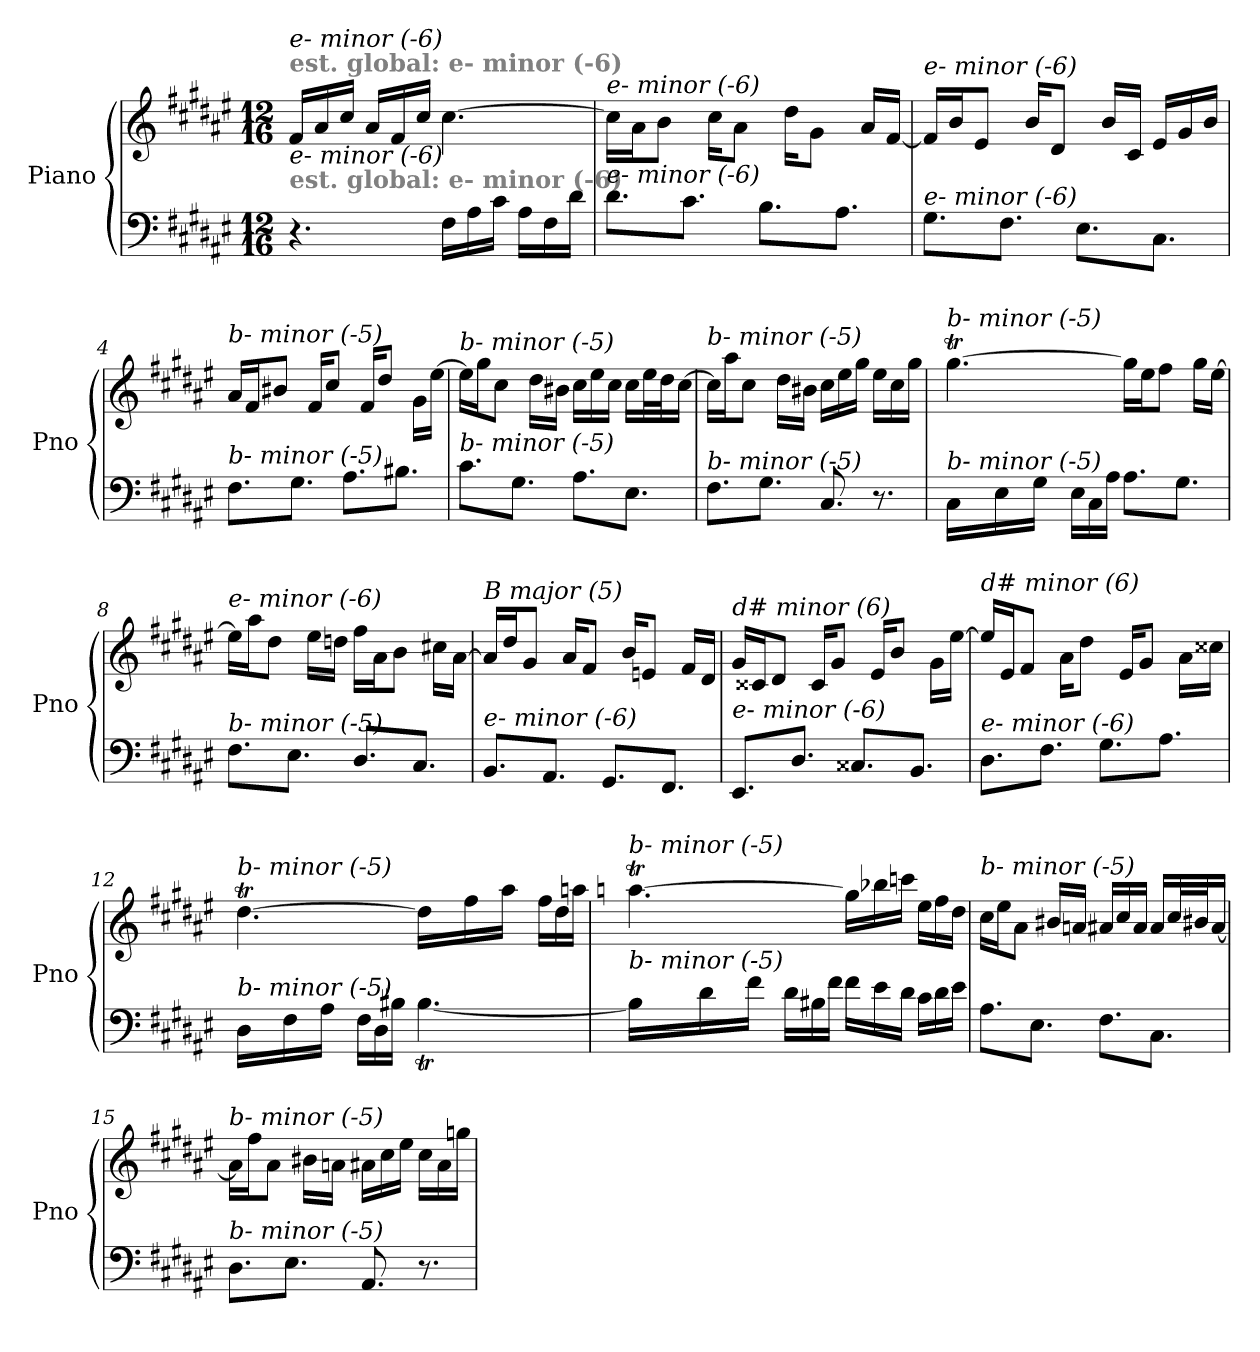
**kern	**kern
*part1	*part1
*staff2	*staff1
*I"Piano	*
*I'Pno	*
*clefF4	*clefG2
*k[f#c#g#d#a#e#]	*k[f#c#g#d#a#e#]
*F#:	*F#:
*M12/16	*M12/16
=1	=1
!	!LO:TX:a:B:color=#808080:t=est. global&colon; e- minor (-6)
!	!LO:TX:i:t=e- minor (-6)
!LO:TX:a:B:color=#808080:t=est. global&colon; e- minor (-6)	!
!LO:TX:i:t=e- minor (-6)	!
4.r	16f#/LL
.	16a#/
.	16cc#/JJ
.	16a#/LL
.	16f#/
.	16cc#/JJ
16F#\LL	[4.cc#\
16A#\	.
16c#\JJ	.
16A#\LL	.
16F#\	.
16d#\JJ	.
=2	=2
!	!LO:TX:i:t=e- minor (-6)
!LO:TX:i:t=e- minor (-6)	!
8.d#\L	16cc#\LL]
.	16a#\J
.	8b\J
8.c#\J	.
.	16cc#\KL
.	8a#\J
8.B\L	.
.	16dd#\KL
.	8g#\J
8.A#\J	.
.	16a#/LL
.	[16f#/JJ
=3	=3
!	!LO:TX:i:t=e- minor (-6)
!LO:TX:i:t=e- minor (-6)	!
8.G#\L	16f#/LL]
.	16b/J
.	8e#/J
8.F#\J	.
.	16b/KL
.	8d#/J
8.E#\L	.
.	16b/LL
.	16c#/JJ
8.C#\J	16e#/LL
.	16g#/
.	16b/JJ
=4	=4
!	!LO:TX:i:t=b- minor (-5)
!LO:TX:i:t=b- minor (-5)	!
8.F#\L	16a#/LL
.	16f#/J
.	8b#X/J
8.G#\J	.
.	16f#/KL
.	8cc#/J
8.A#\L	.
.	16f#/KL
.	8dd#/J
8.B#X\J	.
.	16g#\LL
.	[16ee#\JJ
!!LO:LB:g=z
=5	=5
!	!LO:TX:i:t=b- minor (-5)
!LO:TX:i:t=b- minor (-5)	!
8.c#\L	16ee#\LL]
.	16gg#\J
.	8cc#\J
8.G#\J	.
.	16dd#\LL
.	16b#X\JJ
8.A#\L	16cc#\LL
.	16ee#\
.	16cc#\JJ
8.E#\J	16cc#\LL
.	32ee#\L
.	32dd#\J
.	[16cc#\JJ
=6	=6
!	!LO:TX:i:t=b- minor (-5)
!LO:TX:i:t=b- minor (-5)	!
8.F#\L	16cc#\LL]
.	16aa#\J
.	8cc#\J
8.G#\J	.
.	16dd#\LL
.	16b#X\JJ
8.C#/	16cc#\LL
.	16ee#\
.	16gg#\JJ
8.r	16ee#\LL
.	16cc#\
.	16gg#\JJ
=7	=7
*^	*^
*	*	*	*Xtuplet
!	!	!LO:TX:i:t=b- minor (-5)	!
!LO:TX:i:t=b- minor (-5)	!	!	!
4.ryy	16C#\LL	[4.gg#T\	112%3aa#yy
.	.	.	112%3gg#yy
.	.	.	112%3aa#yy
.	16E#\	.	.
.	.	.	112%3gg#yy
.	.	.	112%3aa#yy
.	16G#\JJ	.	.
.	.	.	112%3gg#yy
.	.	.	14%3gg#yy
.	16E#\LL	.	.
.	16C#\	.	.
.	16A#\JJ	.	.
4.ryy	8.A#\L	16gg#\LL]	4.ryy
.	.	16ee#\J	.
.	.	8ff#\J	.
.	8.G#\J	.	.
.	.	16gg#\LL	.
.	.	[16ee#\JJ	.
*v	*v	*	*
*	*v	*v
!!LO:LB:g=z
=8	=8
!	!LO:TX:i:t=e- minor (-6)
!LO:TX:i:t=b- minor (-5)	!
8.F#\L	16ee#\LL]
.	16aa#\J
.	8dd#\J
8.E#\J	.
.	16ee#\LL
.	16ddni\JJ
8.D#/L	16ff#\LL
.	16a#\J
.	8b\J
8.C#/J	.
.	16cc#X\LL
.	[16a#\JJ
!!LO:LB:g=z
=9	=9
!	!LO:TX:i:t=B major (5)
!LO:TX:i:t=e- minor (-6)	!
8.BB/L	16a#/LL]
.	16dd#/J
.	8g#/J
8.AA#/J	.
.	16a#/KL
.	8f#/J
8.GG#/L	.
.	16b/KL
.	8en/J
8.FF#/J	.
.	16f#/LL
.	16d#/JJ
=10	=10
!	!LO:TX:i:t=d# minor (6)
!LO:TX:i:t=e- minor (-6)	!
8.EE#/L	16g#/LL
.	16c##X/J
.	8d#/J
8.D#/J	.
.	16c##/KL
.	8g#/J
8.C##X/L	.
.	16e#/KL
.	8b/J
8.BB/J	.
.	16g#\LL
.	[16ee#\JJ
=11	=11
!	!LO:TX:i:t=d# minor (6)
!LO:TX:i:t=e- minor (-6)	!
8.D#\L	16ee#/LL]
.	16e#/J
.	8f#/J
8.F#\J	.
.	16a#\KL
.	8dd#\J
8.G#\L	.
.	16e#/KL
.	8g#/J
8.A#\J	.
.	16a#\LL
.	16cc##X\JJ
!!LO:LB:g=z
=12	=12
*^	*^
*	*^	*	*
!	!	!	!LO:TX:i:t=b- minor (-5)	!
!LO:TX:i:t=b- minor (-5)	!	!	!	!
4.ryy	16D#\LL	4.ryy	[4.dd#T\	112%3ee#yy
.	.	.	.	112%3dd#yy
.	.	.	.	112%3ee#yy
.	16F#\	.	.	.
.	.	.	.	112%3dd#yy
.	.	.	.	112%3ee#yy
.	16A#\JJ	.	.	.
.	.	.	.	112%3dd#yy
.	.	.	.	14%3dd#yy
.	16F#\LL	.	.	.
.	16D#\	.	.	.
.	16B#X\JJ	.	.	.
*	*	*Xtuplet	*	*
4.ryy	[4.B#t\	112%3c#yy	16dd#\LL]	4.ryy
.	.	112%3B#yy	.	.
.	.	112%3c#yy	.	.
.	.	.	16ff#\	.
.	.	112%3B#yy	.	.
.	.	112%3c#yy	.	.
.	.	.	16aa#\JJ	.
.	.	112%3B#yy	.	.
.	.	14%3B#yy	.	.
.	.	.	16ff#\LL	.
.	.	.	16dd#\	.
.	.	.	16aani\JJ	.
*	*v	*v	*	*
!!LO:PB:g=z	!!
=13	=13	=13	=13
!	!	!LO:TX:i:t=b- minor (-5)	!
!LO:TX:i:t=b- minor (-5)	!	!	!
4.ryy	16B#\LL]	[4.aanTi\	112%3bb-Xiyy
.	.	.	112%3aa##iyy
.	.	.	112%3bb-Xiyy
.	16d#\	.	.
.	.	.	112%3aa##iyy
.	.	.	112%3bb-Xiyy
.	16f#\JJ	.	.
.	.	.	112%3aa##iyy
.	.	.	14%3aa##iyy
.	16d#\LL	.	.
.	16B#X\	.	.
.	16f#\JJ	.	.
4.ryy	16f#\LL	16gg##\LL]	4.ryy
.	16e#\	16bb-Xi\	.
.	16d#\JJ	16cccni\JJ	.
.	16c#\LL	16ee#\LL	.
.	16d#\	16ff#\	.
.	16e#\JJ	16dd#\JJ	.
*	*	*v	*v
=14	=14	=14
!	!	!LO:TX:i:t=b- minor (-5)
!LO:TX:i:t=b- minor (-5)	!	!
*v	*v	*
8.A#\L	16cc#\LL
.	16ee#\J
.	8a#\J
8.E#\J	.
.	16b#X/LL
.	16ani/JJ
8.F#\L	16a#/LL
.	16cc#/
.	16a#/JJ
8.C#\J	16a#/LL
.	32cc#/L
.	32b#X/J
.	[16a#/JJ
=15	=15
!	!LO:TX:i:t=b- minor (-5)
!LO:TX:i:t=b- minor (-5)	!
8.D#\L	16a#\LL]
.	16ff#\J
.	8a#\J
8.E#\J	.
.	16b#X\LL
.	16ani\JJ
8.AA#/	16a#\LL
.	16cc#\
.	16ee#\JJ
8.r	16cc#\LL
.	16a#\
.	16ggni\JJ
=	=
*-	*-
